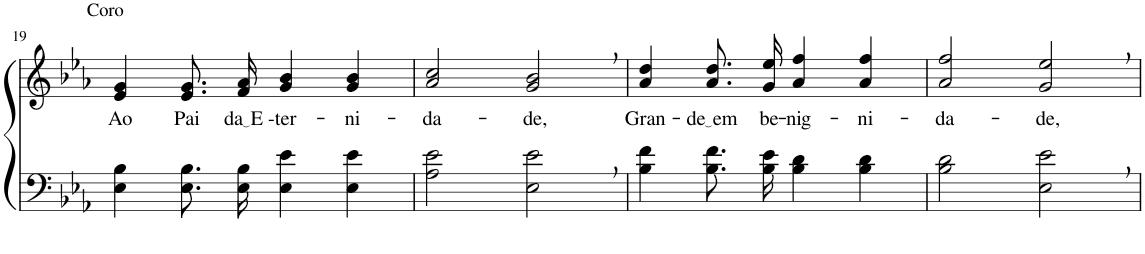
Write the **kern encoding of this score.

**kern	**kern	**text
*part2	*part1	*part1
*staff2	*staff1	*staff1
*I"Parte III e IV	*I"Parte I e II	*
!!LO:PB:g=z
*clefF4	*clefG2	*
*Trd2c3	*Trd2c3	*
*k[b-e-a-]	*k[b-e-a-]	*
*M4/4	*M4/4	*
=19	=19	=19
!	!LO:TX:a:t=Coro	!
!	!	!LO:LY:b
4E-\ 4B-\	4e-/ 4g/	Ao
!	!	!LO:LY:b
8.E-\ 8.B-\L	8.e-/ 8.g/L	Pai
!	!	!LO:LY:b
16E-\ 16B-\Jk	16f/ 16a-/Jk	da E -
!	!	!LO:LY:b
4E-\ 4e-\	4g/ 4b-/	ter-
!	!	!LO:LY:b
4E-\ 4e-\	4g/ 4b-/	-ni-
=20	=20	=20
!	!	!LO:LY:b
2A-\ 2e-\	2a-/ 2cc/	-da-
!	!	!LO:LY:b
2E-\, 2e-\,	2g/, 2b-/,	-de,
=21	=21	=21
!	!	!LO:LY:b
4B-\ 4f\	4a-/ 4dd/	Gran-
!	!	!LO:LY:b
8.B-\ 8.f\L	8.a-\ 8.dd\L	de em
!	!	!LO:LY:b
16B-\ 16e-\Jk	16g\ 16ee-\Jk	be-
!	!	!LO:LY:b
4B-\ 4d\	4a-/ 4ff/	-nig-
!	!	!LO:LY:b
4B-\ 4d\	4a-/ 4ff/	-ni-
=22	=22	=22
!	!	!LO:LY:b
2B-\ 2d\	2a-/ 2ff/	-da-
!	!	!LO:LY:b
2E-\, 2e-\,	2g/, 2ee-/,	-de,
=	=	=
*-	*-	*-
